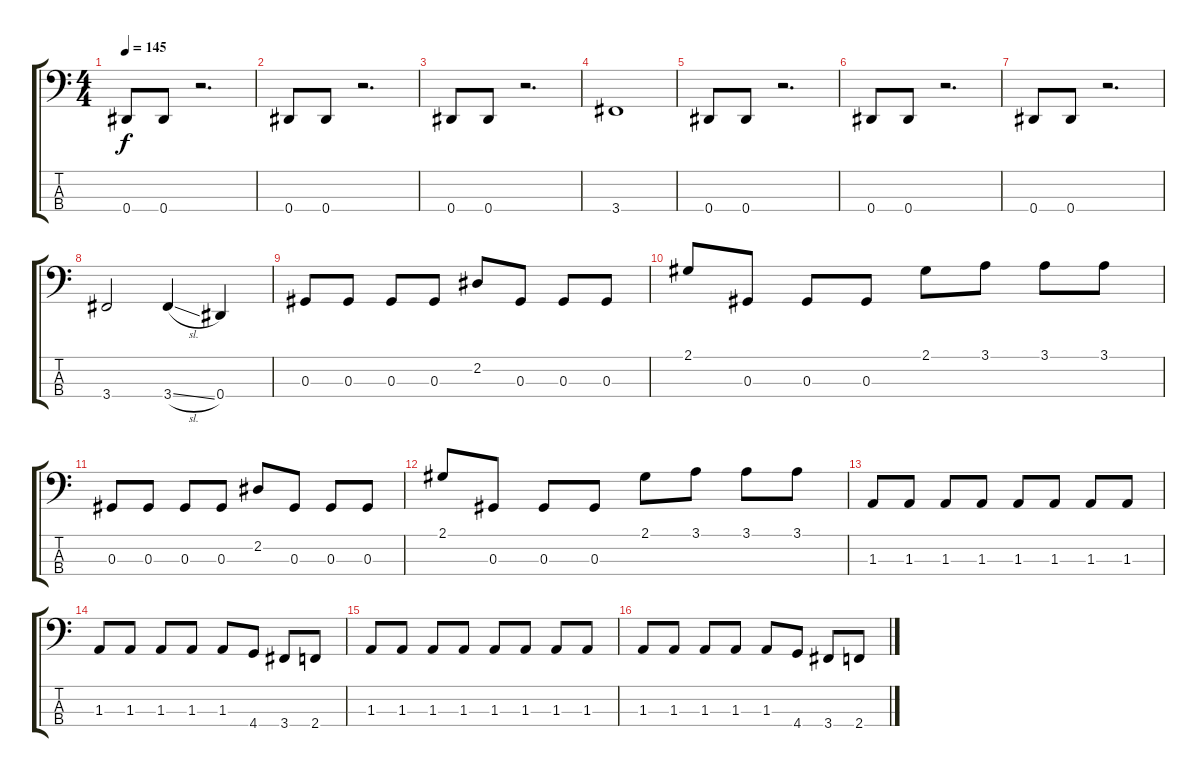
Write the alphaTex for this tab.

\track "" {instrument electricbasspick}
\staff {score tabs}
\tuning (Gb2 Db2 Ab1 Eb1) {hide}
\ts (4 4)
\tempo 145
\clef f4
\ks c
0.4.8{dy f instrument electricbasspick} 0.4.8 r.2{d} |
0.4.8 0.4.8 r.2{d} |
0.4.8 0.4.8 r.2{d} |
3.4.1 |
0.4.8 0.4.8 r.2{d} |
0.4.8 0.4.8 r.2{d} |
0.4.8 0.4.8 r.2{d} |
3.4.2 3.4{sl}.4 0.4.4 |
0.3.8 0.3.8 0.3.8 0.3.8 2.2.8 0.3.8 0.3.8 0.3.8 |
2.1.8 0.3.8 0.3.8 0.3.8 2.1.8 3.1.8 3.1.8 3.1.8 |
0.3.8 0.3.8 0.3.8 0.3.8 2.2.8 0.3.8 0.3.8 0.3.8 |
2.1.8 0.3.8 0.3.8 0.3.8 2.1.8 3.1.8 3.1.8 3.1.8 |
1.3.8 1.3.8 1.3.8 1.3.8 1.3.8 1.3.8 1.3.8 1.3.8 |
1.3.8 1.3.8 1.3.8 1.3.8 1.3.8 4.4.8 3.4.8 2.4.8 |
1.3.8 1.3.8 1.3.8 1.3.8 1.3.8 1.3.8 1.3.8 1.3.8 |
1.3.8 1.3.8 1.3.8 1.3.8 1.3.8 4.4.8 3.4.8 2.4.8
